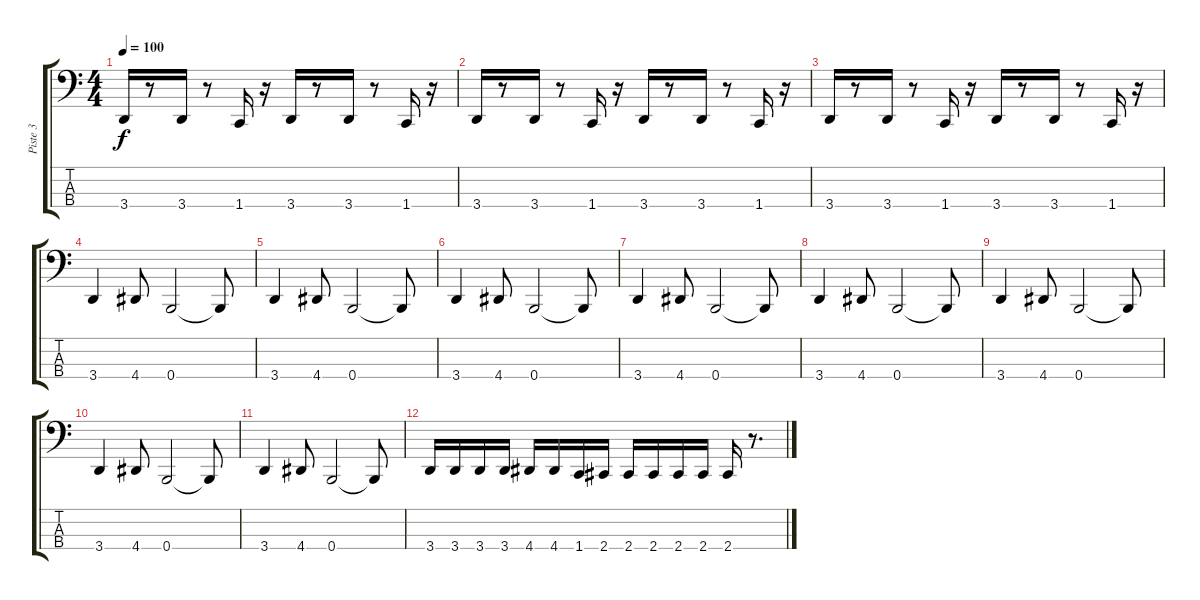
\track ("Piste 3" "Piste 3") {instrument electricbassfinger}
\staff {score tabs}
\tuning (E2 B1 Gb1 B0) {hide}
\ts (4 4)
\tempo 100
\clef f4
\ks c
3.4.16{dy f} r.8 3.4.16 r.8 1.4.16 r.16 3.4.16 r.8 3.4.16 r.8 1.4.16 r.16 |
3.4.16 r.8 3.4.16 r.8 1.4.16 r.16 3.4.16 r.8 3.4.16 r.8 1.4.16 r.16 |
3.4.16 r.8 3.4.16 r.8 1.4.16 r.16 3.4.16 r.8 3.4.16 r.8 1.4.16 r.16 |
3.4.4 4.4.8 0.4.2 0.4{t}.8 |
3.4.4 4.4.8 0.4.2 0.4{t}.8 |
3.4.4 4.4.8 0.4.2 0.4{t}.8 |
3.4.4 4.4.8 0.4.2 0.4{t}.8 |
3.4.4 4.4.8 0.4.2 0.4{t}.8 |
3.4.4 4.4.8 0.4.2 0.4{t}.8 |
3.4.4 4.4.8 0.4.2 0.4{t}.8 |
3.4.4 4.4.8 0.4.2 0.4{t}.8 |
3.4.16 3.4.16 3.4.16 3.4.16 4.4.16 4.4.16 1.4.16 2.4.16 2.4.16 2.4.16 2.4.16 2.4.16 2.4.16 r.8{d}
